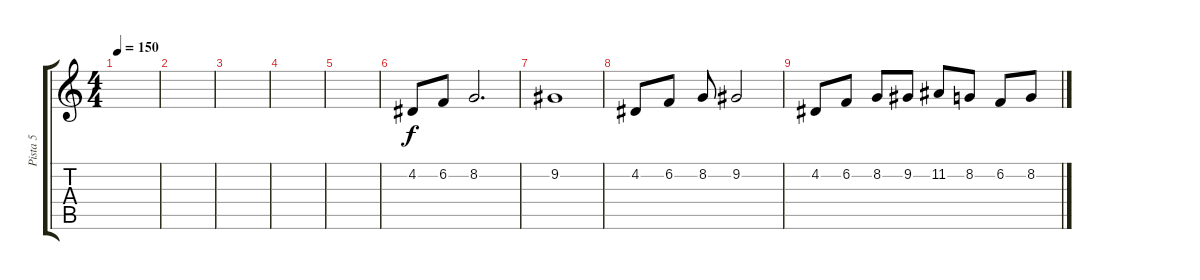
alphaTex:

\track ("Pista 5" "Pista 5") {instrument stringensemble1}
\staff {score tabs}
\tuning (E4 B3 G3 D3 A2 E2) {hide}
\ts (4 4)
\tempo 150
\clef g2
\ks c
|
|
|
|
|
4.2.8 6.2.8 8.2.2{d} |
9.2.1 |
4.2.8 6.2.8 8.2.8 9.2.2 |
4.2.8 6.2.8 8.2.8 9.2.8 11.2.8 8.2.8 6.2.8 8.2.8
